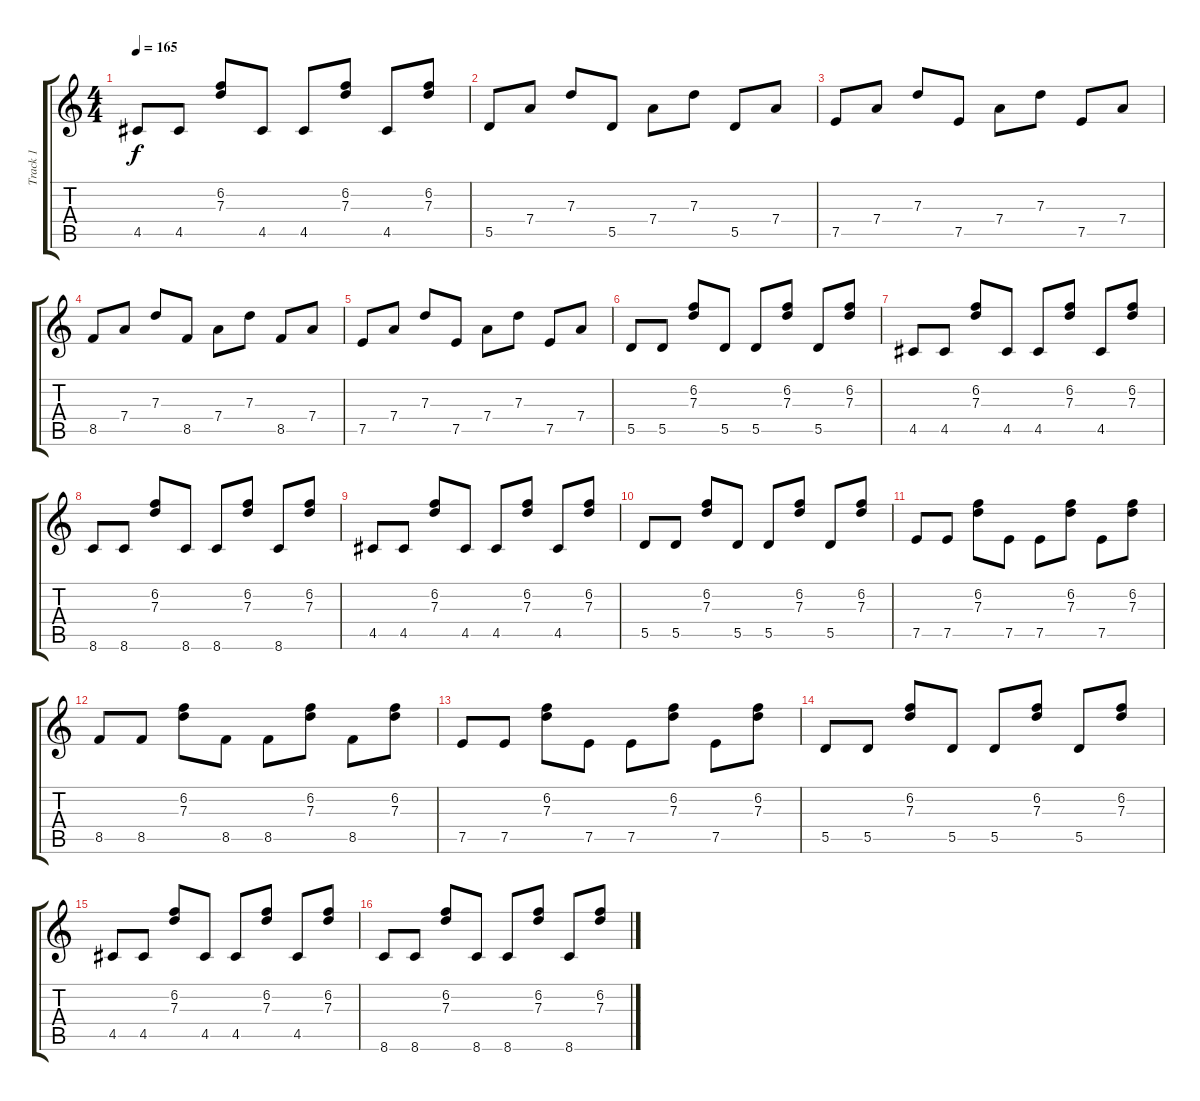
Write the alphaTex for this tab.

\track ("Track 1" "Track 1") {instrument distortionguitar}
\staff {score tabs}
\tuning (E4 B3 G3 D3 A2 E2) {hide}
\ts (4 4)
\tempo 165
\clef g2
\ks c
4.5.8{dy f} 4.5.8 (6.2 7.3).8 4.5.8 4.5.8 (6.2 7.3).8 4.5.8 (6.2 7.3).8 |
5.5.8 7.4.8 7.3.8 5.5.8 7.4.8 7.3.8 5.5.8 7.4.8 |
7.5.8 7.4.8 7.3.8 7.5.8 7.4.8 7.3.8 7.5.8 7.4.8 |
8.5.8 7.4.8 7.3.8 8.5.8 7.4.8 7.3.8 8.5.8 7.4.8 |
7.5.8 7.4.8 7.3.8 7.5.8 7.4.8 7.3.8 7.5.8 7.4.8 |
5.5.8 5.5.8 (6.2 7.3).8 5.5.8 5.5.8 (6.2 7.3).8 5.5.8 (6.2 7.3).8 |
4.5.8 4.5.8 (6.2 7.3).8 4.5.8 4.5.8 (6.2 7.3).8 4.5.8 (6.2 7.3).8 |
8.6.8 8.6.8 (6.2 7.3).8 8.6.8 8.6.8 (6.2 7.3).8 8.6.8 (6.2 7.3).8 |
4.5.8 4.5.8 (6.2 7.3).8 4.5.8 4.5.8 (6.2 7.3).8 4.5.8 (6.2 7.3).8 |
5.5.8 5.5.8 (6.2 7.3).8 5.5.8 5.5.8 (6.2 7.3).8 5.5.8 (6.2 7.3).8 |
7.5.8 7.5.8 (6.2 7.3).8 7.5.8 7.5.8 (6.2 7.3).8 7.5.8 (6.2 7.3).8 |
8.5.8 8.5.8 (6.2 7.3).8 8.5.8 8.5.8 (6.2 7.3).8 8.5.8 (6.2 7.3).8 |
7.5.8 7.5.8 (6.2 7.3).8 7.5.8 7.5.8 (6.2 7.3).8 7.5.8 (6.2 7.3).8 |
5.5.8 5.5.8 (6.2 7.3).8 5.5.8 5.5.8 (6.2 7.3).8 5.5.8 (6.2 7.3).8 |
4.5.8 4.5.8 (6.2 7.3).8 4.5.8 4.5.8 (6.2 7.3).8 4.5.8 (6.2 7.3).8 |
8.6.8 8.6.8 (6.2 7.3).8 8.6.8 8.6.8 (6.2 7.3).8 8.6.8 (6.2 7.3).8
